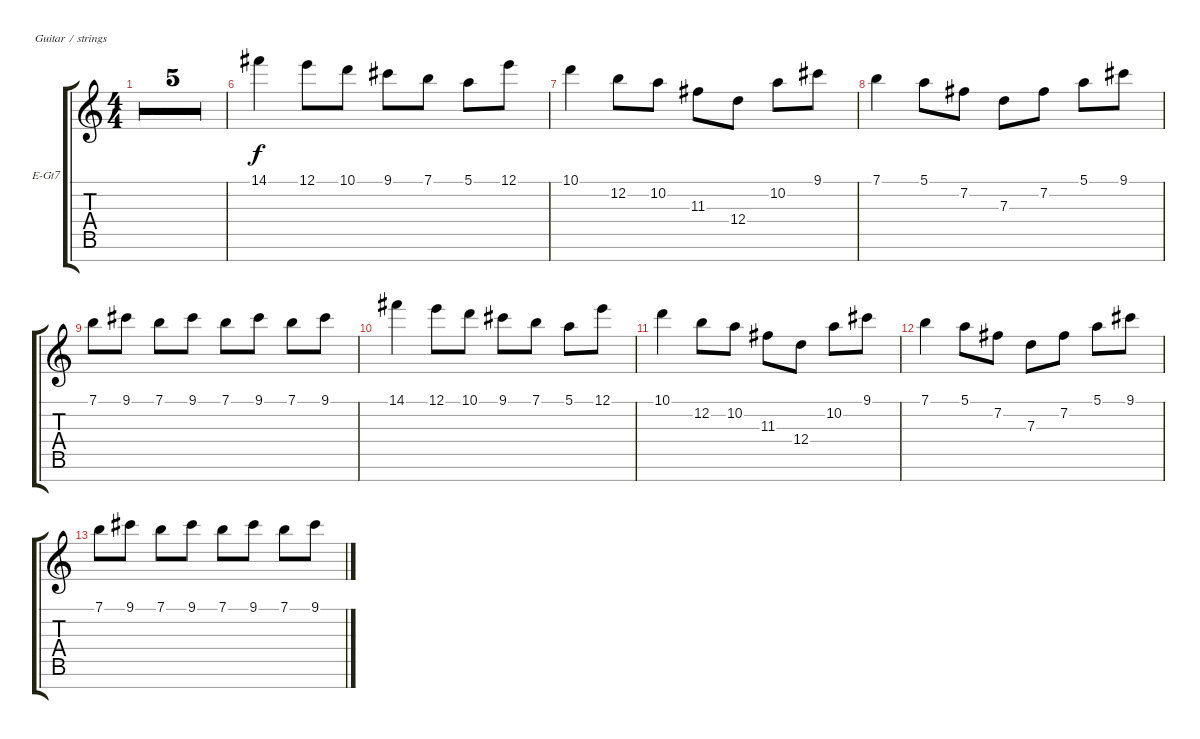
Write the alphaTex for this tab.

\defaultSystemsLayout 4
\bracketExtendMode groupsimilarinstruments
\firstSystemTrackNameOrientation horizontal
\otherSystemsTrackNameOrientation horizontal
\track ("Electric Guitar" "E-Gt7") {multiBarRest instrument overdrivenguitar}
\staff {score tabs}
\tuning (E4 B3 G3 D3 A2 E2 B1)
\ts (4 4)
\tempo 193
\clef g2
\ks c
|
|
|
|
|
14.1.4 12.1.8 10.1.8 9.1.8 7.1.8 5.1.8 12.1.8 |
10.1.4 12.2.8 10.2.8 11.3.8 12.4.8 10.2.8 9.1.8 |
7.1.4 5.1.8 7.2.8 7.3.8 7.2.8 5.1.8 9.1.8 |
7.1.8 9.1.8 7.1.8 9.1.8 7.1.8 9.1.8 7.1.8 9.1.8 |
14.1.4 12.1.8 10.1.8 9.1.8 7.1.8 5.1.8 12.1.8 |
10.1.4 12.2.8 10.2.8 11.3.8 12.4.8 10.2.8 9.1.8 |
7.1.4 5.1.8 7.2.8 7.3.8 7.2.8 5.1.8 9.1.8 |
7.1.8 9.1.8 7.1.8 9.1.8 7.1.8 9.1.8 7.1.8 9.1.8
